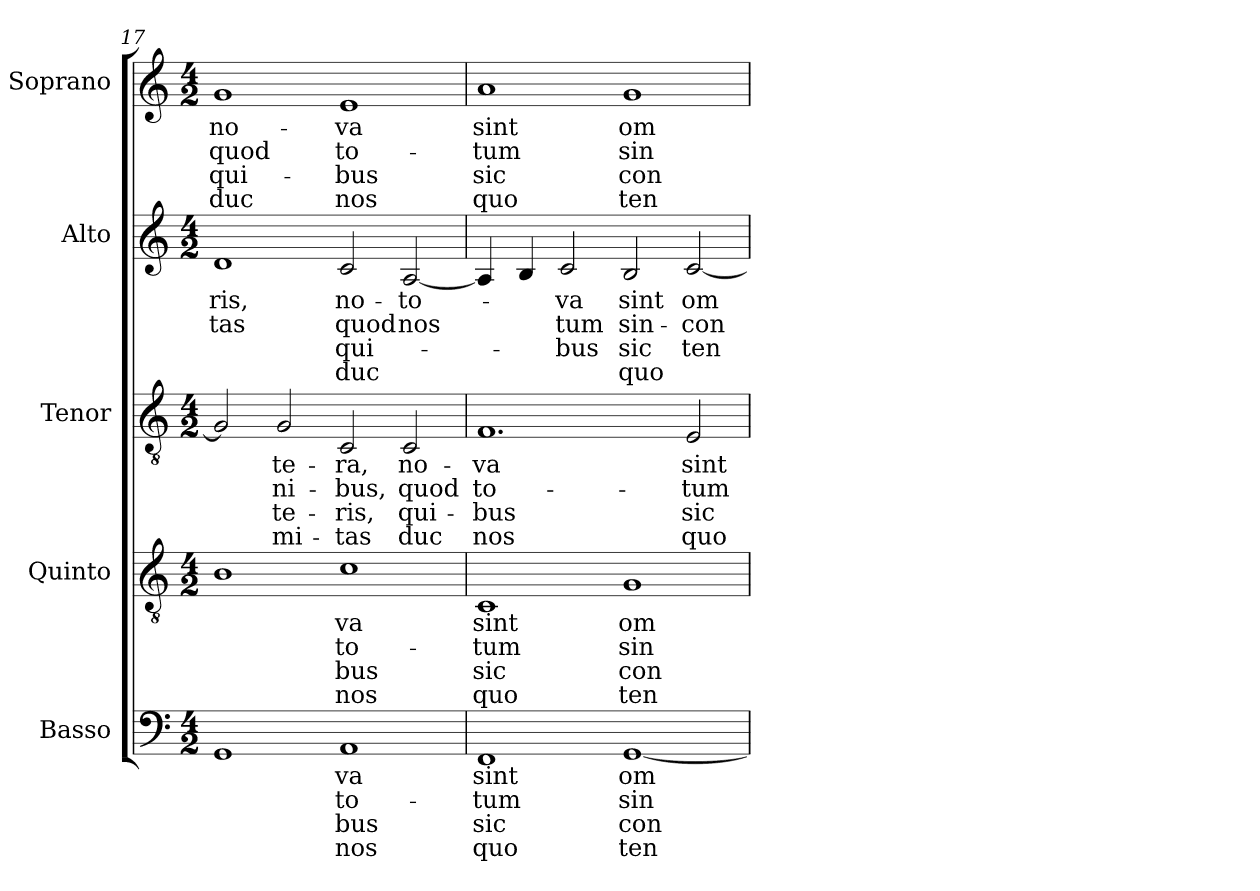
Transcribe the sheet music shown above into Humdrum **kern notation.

**kern	**text	**text	**text	**text	**kern	**text	**text	**text	**text	**kern	**text	**text	**text	**text	**kern	**text	**text	**text	**text	**kern	**text	**text	**text	**text
*part5	*part5	*part5	*part5	*part5	*part4	*part4	*part4	*part4	*part4	*part3	*part3	*part3	*part3	*part3	*part2	*part2	*part2	*part2	*part2	*part1	*part1	*part1	*part1	*part1
*staff5	*staff5	*staff5	*staff5	*staff5	*staff4	*staff4	*staff4	*staff4	*staff4	*staff3	*staff3	*staff3	*staff3	*staff3	*staff2	*staff2	*staff2	*staff2	*staff2	*staff1	*staff1	*staff1	*staff1	*staff1
*I"Basso	*	*	*	*	*I"Quinto	*	*	*	*	*I"Tenor	*	*	*	*	*I"Alto	*	*	*	*	*I"Soprano	*	*	*	*
*I'B.	*	*	*	*	*I'Q.	*	*	*	*	*I'T.	*	*	*	*	*I'A.	*	*	*	*	*I'S.	*	*	*	*
*clefF4	*	*	*	*	*clefGv2	*	*	*	*	*clefGv2	*	*	*	*	*clefG2	*	*	*	*	*clefG2	*	*	*	*
*	*	*	*	*	*ITrd7c12	*	*	*	*	*ITrd7c12	*	*	*	*	*	*	*	*	*	*	*	*	*	*
*k[]	*	*	*	*	*k[]	*	*	*	*	*k[]	*	*	*	*	*k[]	*	*	*	*	*k[]	*	*	*	*
*C:	*	*	*	*	*C:	*	*	*	*	*C:	*	*	*	*	*C:	*	*	*	*	*C:	*	*	*	*
*M4/2	*	*	*	*	*M4/2	*	*	*	*	*M4/2	*	*	*	*	*M4/2	*	*	*	*	*M4/2	*	*	*	*
=17	=17	=17	=17	=17	=17	=17	=17	=17	=17	=17	=17	=17	=17	=17	=17	=17	=17	=17	=17	=17	=17	=17	=17	=17
!	!	!	!	!	!	!	!	!	!	!	!	!	!	!	!	!LO:LY:b:color=#000000	!LO:LY:b:color=#000000	!	!	!	!	!	!	!
!	!	!	!	!	!	!	!	!	!	!	!	!	!	!	!	!	!	!	!	!	!LO:LY:b:color=#000000	!LO:LY:b:color=#000000	!LO:LY:b:color=#000000	!LO:LY:b:color=#000000
1GGi	.	.	.	.	1BBi	.	.	.	.	2GGi/]	.	.	.	.	1di	-ris,	-tas	.	.	1gi	no-	quod	qui-	duc
!	!	!	!	!	!	!	!	!	!	!	!LO:LY:b:color=#000000	!LO:LY:b:color=#000000	!LO:LY:b:color=#000000	!LO:LY:b:color=#000000	!	!	!	!	!	!	!	!	!	!
.	.	.	.	.	.	.	.	.	.	2GGi/	-te-	-ni-	-te-	-mi-	.	.	.	.	.	.	.	.	.	.
!	!LO:LY:b:color=#000000	!LO:LY:b:color=#000000	!LO:LY:b:color=#000000	!LO:LY:b:color=#000000	!	!	!	!	!	!	!	!	!	!	!	!	!	!	!	!	!	!	!	!
!	!	!	!	!	!	!LO:LY:b:color=#000000	!LO:LY:b:color=#000000	!LO:LY:b:color=#000000	!LO:LY:b:color=#000000	!	!	!	!	!	!	!	!	!	!	!	!	!	!	!
!	!	!	!	!	!	!	!	!	!	!	!LO:LY:b:color=#000000	!LO:LY:b:color=#000000	!LO:LY:b:color=#000000	!LO:LY:b:color=#000000	!	!	!	!	!	!	!	!	!	!
!	!	!	!	!	!	!	!	!	!	!	!	!	!	!	!	!LO:LY:b:color=#000000	!LO:LY:b:color=#000000	!LO:LY:b:color=#000000	!LO:LY:b:color=#000000	!	!	!	!	!
!	!	!	!	!	!	!	!	!	!	!	!	!	!	!	!	!	!	!	!	!	!LO:LY:b:color=#000000	!LO:LY:b:color=#000000	!LO:LY:b:color=#000000	!LO:LY:b:color=#000000
1AAi	-va	to-	-bus	nos	1Ci	-va	to-	-bus	nos	2CCi/	-ra,	-bus,	-ris,	-tas	2ci/	no-	quod	qui-	duc	1ei	-va	to-	-bus	nos
!	!	!	!	!	!	!	!	!	!	!	!LO:LY:b:color=#000000	!LO:LY:b:color=#000000	!LO:LY:b:color=#000000	!LO:LY:b:color=#000000	!	!	!	!	!	!	!	!	!	!
!	!	!	!	!	!	!	!	!	!	!	!	!	!	!	!	!LO:LY:b:color=#000000	!LO:LY:b:color=#000000	!	!	!	!	!	!	!
.	.	.	.	.	.	.	.	.	.	2CCi/	no-	quod	qui-	duc	[2Ai/	to-	nos	.	.	.	.	.	.	.
=18	=18	=18	=18	=18	=18	=18	=18	=18	=18	=18	=18	=18	=18	=18	=18	=18	=18	=18	=18	=18	=18	=18	=18	=18
!	!LO:LY:b:color=#000000	!LO:LY:b:color=#000000	!LO:LY:b:color=#000000	!LO:LY:b:color=#000000	!	!	!	!	!	!	!	!	!	!	!	!	!	!	!	!	!	!	!	!
!	!	!	!	!	!	!LO:LY:b:color=#000000	!LO:LY:b:color=#000000	!LO:LY:b:color=#000000	!LO:LY:b:color=#000000	!	!	!	!	!	!	!	!	!	!	!	!	!	!	!
!	!	!	!	!	!	!	!	!	!	!	!LO:LY:b:color=#000000	!LO:LY:b:color=#000000	!LO:LY:b:color=#000000	!LO:LY:b:color=#000000	!	!	!	!	!	!	!	!	!	!
!	!	!	!	!	!	!	!	!	!	!	!	!	!	!	!	!	!	!	!	!	!LO:LY:b:color=#000000	!LO:LY:b:color=#000000	!LO:LY:b:color=#000000	!LO:LY:b:color=#000000
1FFi	sint	-tum	sic	quo	1CCi	sint	-tum	sic	quo	1.FFi	-va	to-	-bus	nos	4Ai/]	.	.	.	.	1ai	sint	-tum	sic	quo
.	.	.	.	.	.	.	.	.	.	.	.	.	.	.	4Bi/	.	.	.	.	.	.	.	.	.
!	!	!	!	!	!	!	!	!	!	!	!	!	!	!	!	!LO:LY:b:color=#000000	!LO:LY:b:color=#000000	!LO:LY:b:color=#000000	!	!	!	!	!	!
.	.	.	.	.	.	.	.	.	.	.	.	.	.	.	2ci/	-va	-tum	-bus	.	.	.	.	.	.
!	!LO:LY:b:color=#000000	!LO:LY:b:color=#000000	!LO:LY:b:color=#000000	!LO:LY:b:color=#000000	!	!	!	!	!	!	!	!	!	!	!	!	!	!	!	!	!	!	!	!
!	!	!	!	!	!	!LO:LY:b:color=#000000	!LO:LY:b:color=#000000	!LO:LY:b:color=#000000	!LO:LY:b:color=#000000	!	!	!	!	!	!	!	!	!	!	!	!	!	!	!
!	!	!	!	!	!	!	!	!	!	!	!	!	!	!	!	!LO:LY:b:color=#000000	!LO:LY:b:color=#000000	!LO:LY:b:color=#000000	!LO:LY:b:color=#000000	!	!	!	!	!
!	!	!	!	!	!	!	!	!	!	!	!	!	!	!	!	!	!	!	!	!	!LO:LY:b:color=#000000	!LO:LY:b:color=#000000	!LO:LY:b:color=#000000	!LO:LY:b:color=#000000
[1GGi	om-	sin-	con-	ten-	1GGi	om-	sin-	con-	ten-	.	.	.	.	.	2Bi/	sint	sin-	sic	quo	1gi	om-	sin-	con-	ten-
!	!	!	!	!	!	!	!	!	!	!	!LO:LY:b:color=#000000	!LO:LY:b:color=#000000	!LO:LY:b:color=#000000	!LO:LY:b:color=#000000	!	!	!	!	!	!	!	!	!	!
!	!	!	!	!	!	!	!	!	!	!	!	!	!	!	!	!LO:LY:b:color=#000000	!LO:LY:b:color=#000000	!LO:LY:b:color=#000000	!	!	!	!	!	!
.	.	.	.	.	.	.	.	.	.	2EEi/	sint	-tum	sic	quo	[2ci/	om-	con-	ten-	.	.	.	.	.	.
=	=	=	=	=	=	=	=	=	=	=	=	=	=	=	=	=	=	=	=	=	=	=	=	=
*-	*-	*-	*-	*-	*-	*-	*-	*-	*-	*-	*-	*-	*-	*-	*-	*-	*-	*-	*-	*-	*-	*-	*-	*-
